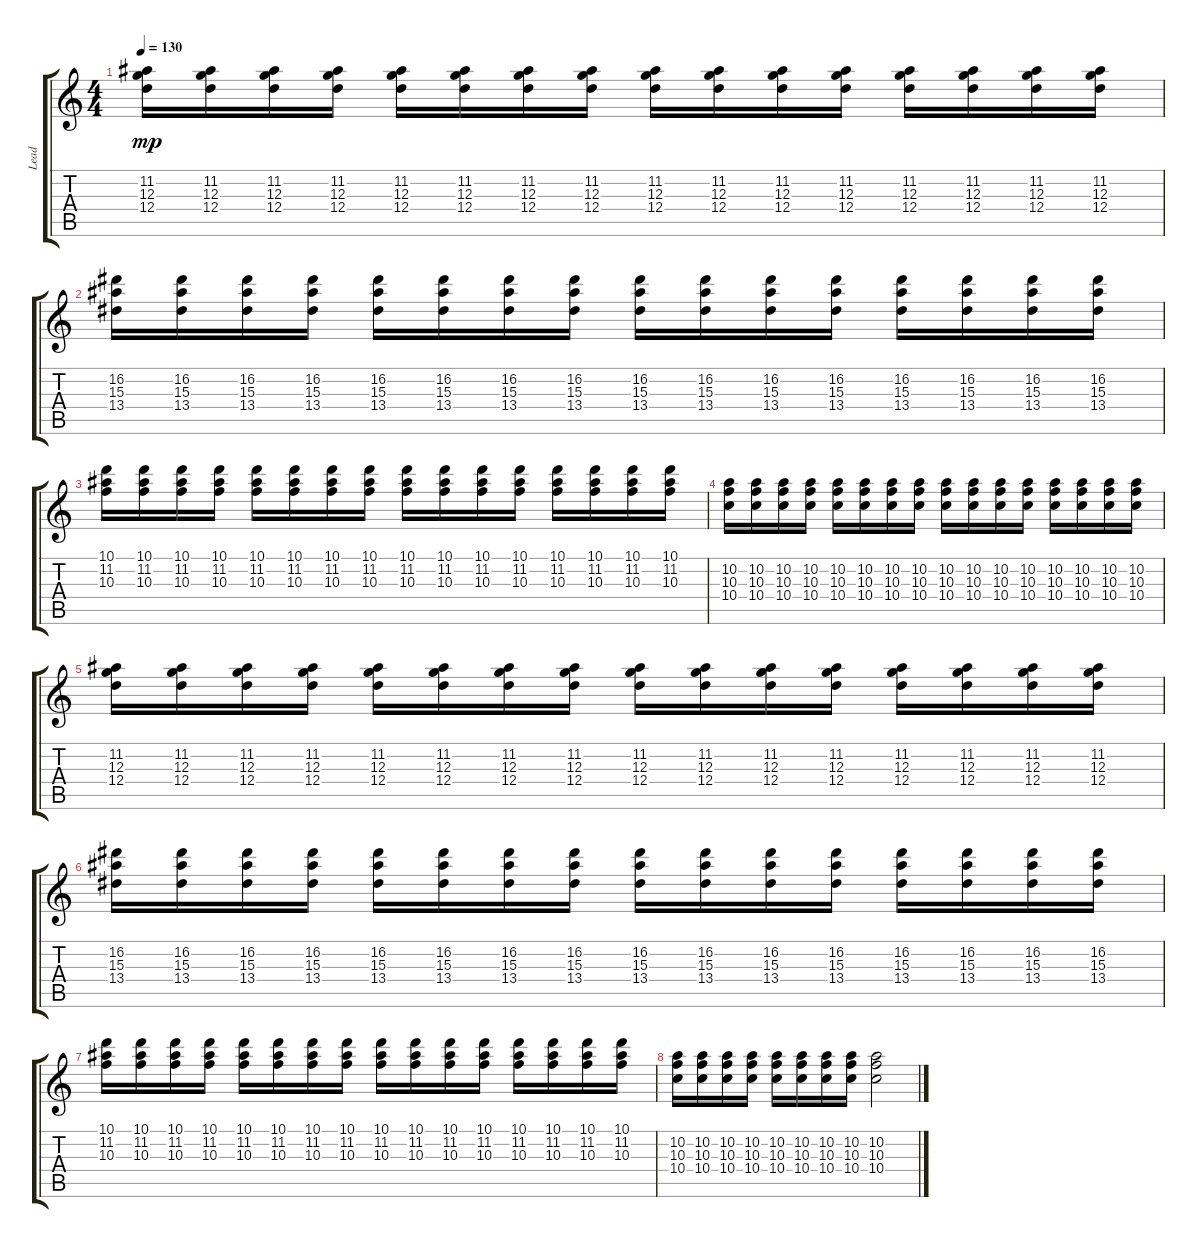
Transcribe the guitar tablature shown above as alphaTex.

\track ("Lead" "Lead") {instrument overdrivenguitar}
\staff {score tabs}
\tuning (E4 B3 G3 D3 A2 D2) {hide}
\ts (4 4)
\tempo 130
\clef g2
\ks c
(11.2 12.3 12.4).16{dy mp} (11.2 12.3 12.4).16 (11.2 12.3 12.4).16 (11.2 12.3 12.4).16 (11.2 12.3 12.4).16 (11.2 12.3 12.4).16 (11.2 12.3 12.4).16 (11.2 12.3 12.4).16 (11.2 12.3 12.4).16 (11.2 12.3 12.4).16 (11.2 12.3 12.4).16 (11.2 12.3 12.4).16 (11.2 12.3 12.4).16 (11.2 12.3 12.4).16 (11.2 12.3 12.4).16 (11.2 12.3 12.4).16 |
(16.2 15.3 13.4).16 (16.2 15.3 13.4).16 (16.2 15.3 13.4).16 (16.2 15.3 13.4).16 (16.2 15.3 13.4).16 (16.2 15.3 13.4).16 (16.2 15.3 13.4).16 (16.2 15.3 13.4).16 (16.2 15.3 13.4).16 (16.2 15.3 13.4).16 (16.2 15.3 13.4).16 (16.2 15.3 13.4).16 (16.2 15.3 13.4).16 (16.2 15.3 13.4).16 (16.2 15.3 13.4).16 (16.2 15.3 13.4).16 |
(10.1 11.2 10.3).16 (10.1 11.2 10.3).16 (10.1 11.2 10.3).16 (10.1 11.2 10.3).16 (10.1 11.2 10.3).16 (10.1 11.2 10.3).16 (10.1 11.2 10.3).16 (10.1 11.2 10.3).16 (10.1 11.2 10.3).16 (10.1 11.2 10.3).16 (10.1 11.2 10.3).16 (10.1 11.2 10.3).16 (10.1 11.2 10.3).16 (10.1 11.2 10.3).16 (10.1 11.2 10.3).16 (10.1 11.2 10.3).16 |
(10.2 10.3 10.4).16 (10.2 10.3 10.4).16 (10.2 10.3 10.4).16 (10.2 10.3 10.4).16 (10.2 10.3 10.4).16 (10.2 10.3 10.4).16 (10.2 10.3 10.4).16 (10.2 10.3 10.4).16 (10.2 10.3 10.4).16 (10.2 10.3 10.4).16 (10.2 10.3 10.4).16 (10.2 10.3 10.4).16 (10.2 10.3 10.4).16 (10.2 10.3 10.4).16 (10.2 10.3 10.4).16 (10.2 10.3 10.4).16 |
(11.2 12.3 12.4).16 (11.2 12.3 12.4).16 (11.2 12.3 12.4).16 (11.2 12.3 12.4).16 (11.2 12.3 12.4).16 (11.2 12.3 12.4).16 (11.2 12.3 12.4).16 (11.2 12.3 12.4).16 (11.2 12.3 12.4).16 (11.2 12.3 12.4).16 (11.2 12.3 12.4).16 (11.2 12.3 12.4).16 (11.2 12.3 12.4).16 (11.2 12.3 12.4).16 (11.2 12.3 12.4).16 (11.2 12.3 12.4).16 |
(16.2 15.3 13.4).16 (16.2 15.3 13.4).16 (16.2 15.3 13.4).16 (16.2 15.3 13.4).16 (16.2 15.3 13.4).16 (16.2 15.3 13.4).16 (16.2 15.3 13.4).16 (16.2 15.3 13.4).16 (16.2 15.3 13.4).16 (16.2 15.3 13.4).16 (16.2 15.3 13.4).16 (16.2 15.3 13.4).16 (16.2 15.3 13.4).16 (16.2 15.3 13.4).16 (16.2 15.3 13.4).16 (16.2 15.3 13.4).16 |
(10.1 11.2 10.3).16 (10.1 11.2 10.3).16 (10.1 11.2 10.3).16 (10.1 11.2 10.3).16 (10.1 11.2 10.3).16 (10.1 11.2 10.3).16 (10.1 11.2 10.3).16 (10.1 11.2 10.3).16 (10.1 11.2 10.3).16 (10.1 11.2 10.3).16 (10.1 11.2 10.3).16 (10.1 11.2 10.3).16 (10.1 11.2 10.3).16 (10.1 11.2 10.3).16 (10.1 11.2 10.3).16 (10.1 11.2 10.3).16 |
(10.2 10.3 10.4).16 (10.2 10.3 10.4).16 (10.2 10.3 10.4).16 (10.2 10.3 10.4).16 (10.2 10.3 10.4).16 (10.2 10.3 10.4).16 (10.2 10.3 10.4).16 (10.2 10.3 10.4).16 (10.2 10.3 10.4).2
